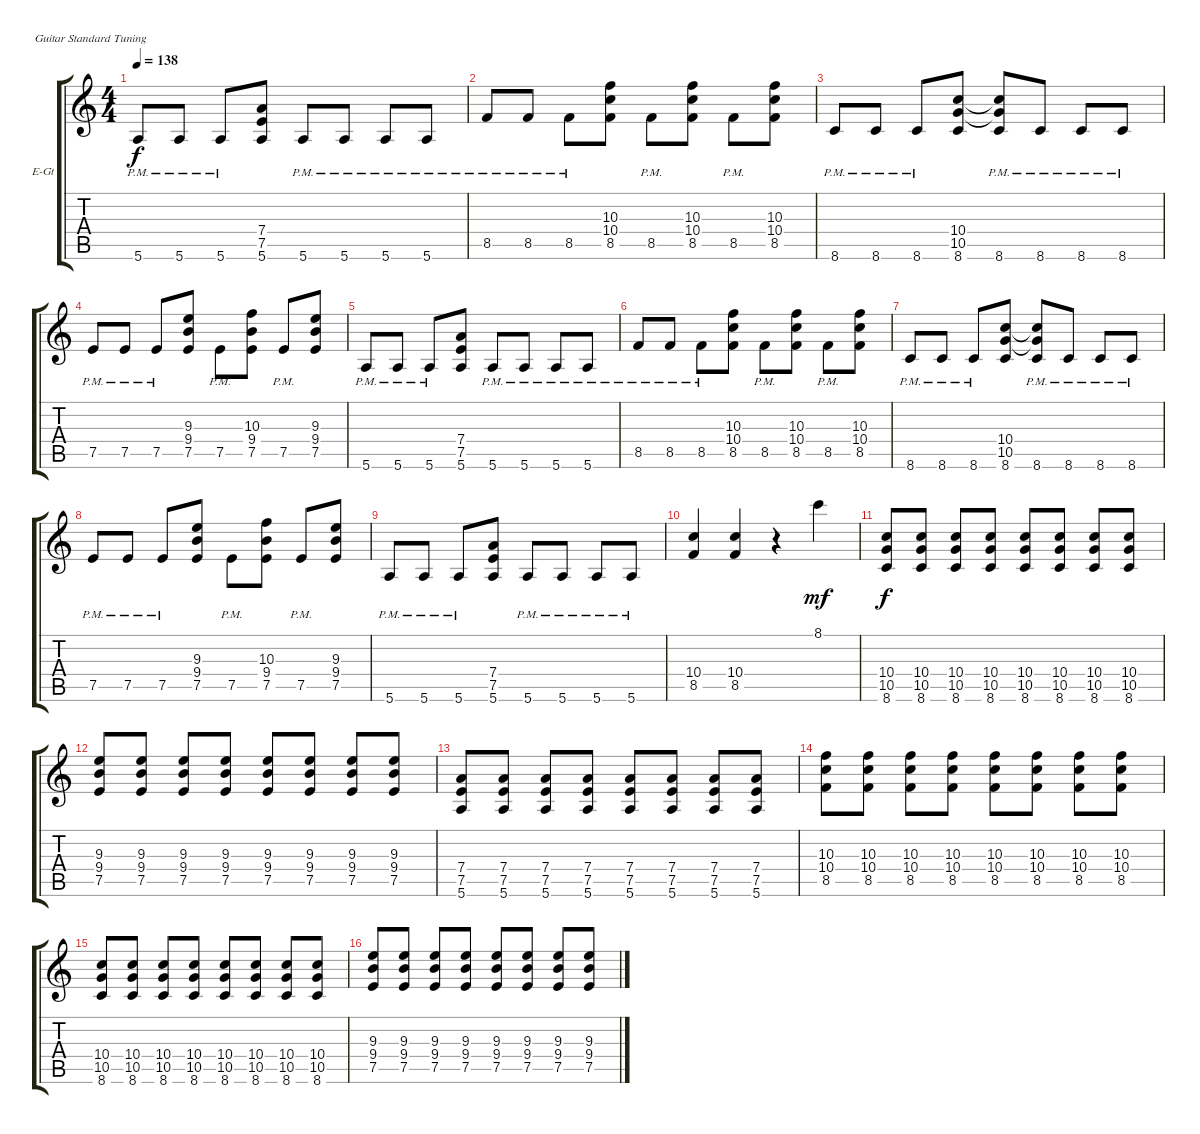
\bracketExtendMode groupsimilarinstruments
\firstSystemTrackNameOrientation horizontal
\otherSystemsTrackNameOrientation horizontal
\track ("Äîðîæêà 1" "E-Gt") {instrument distortionguitar}
\staff {score tabs}
\tuning (E4 B3 G3 D3 A2 E2)
\ts (4 4)
\tempo 138
\clef g2
\ks c
5.6{pm}.8{dy f} 5.6{pm}.8 5.6{pm}.8 (7.4 7.5 5.6).8 5.6{pm}.8 5.6{pm}.8 5.6{pm}.8 5.6{pm}.8 |
8.5{pm}.8 8.5{pm}.8 8.5{pm}.8 (10.3 8.5 10.4).8 8.5{pm}.8 (10.3 8.5 10.4).8 8.5{pm}.8 (10.3 10.4 8.5).8 |
8.6{pm}.8 8.6{pm}.8 8.6{pm}.8 (10.4 10.5 8.6).8 (8.6{pm} 10.5{t} 10.4{t}).8 8.6{pm}.8 8.6{pm}.8 8.6{pm}.8 |
7.5{pm}.8 7.5{pm}.8 7.5{pm}.8 (9.3 9.4 7.5).8 7.5{pm}.8 (10.3 9.4 7.5).8 7.5{pm}.8 (9.3 9.4 7.5).8 |
5.6{pm}.8 5.6{pm}.8 5.6{pm}.8 (7.4 7.5 5.6).8 5.6{pm}.8 5.6{pm}.8 5.6{pm}.8 5.6{pm}.8 |
8.5{pm}.8 8.5{pm}.8 8.5{pm}.8 (10.3 8.5 10.4).8 8.5{pm}.8 (10.3 8.5 10.4).8 8.5{pm}.8 (10.3 10.4 8.5).8 |
8.6{pm}.8 8.6{pm}.8 8.6{pm}.8 (10.4 10.5 8.6).8 (8.6{pm} 10.5{t} 10.4{t}).8 8.6{pm}.8 8.6{pm}.8 8.6{pm}.8 |
7.5{pm}.8 7.5{pm}.8 7.5{pm}.8 (9.3 9.4 7.5).8 7.5{pm}.8 (10.3 9.4 7.5).8 7.5{pm}.8 (9.3 9.4 7.5).8 |
5.6{pm}.8 5.6{pm}.8 5.6{pm}.8 (7.4 7.5 5.6).8 5.6{pm}.8 5.6{pm}.8 5.6{pm}.8 5.6{pm}.8 |
(10.4 8.5).4 (10.4 8.5).4 r.4 8.1.4{dy mf} |
(10.4 10.5 8.6).8{dy f} (10.4 10.5 8.6).8 (10.4 10.5 8.6).8 (10.4 10.5 8.6).8 (10.4 10.5 8.6).8 (10.4 10.5 8.6).8 (10.4 10.5 8.6).8 (10.4 10.5 8.6).8 |
(9.4 7.5 9.3).8 (9.4 7.5 9.3).8 (9.4 7.5 9.3).8 (9.4 7.5 9.3).8 (9.4 7.5 9.3).8 (9.4 7.5 9.3).8 (9.4 7.5 9.3).8 (9.4 7.5 9.3).8 |
(7.4 7.5 5.6).8 (7.4 7.5 5.6).8 (7.4 7.5 5.6).8 (7.4 7.5 5.6).8 (7.4 7.5 5.6).8 (7.4 7.5 5.6).8 (7.4 7.5 5.6).8 (7.4 7.5 5.6).8 |
(10.4 8.5 10.3).8 (10.4 8.5 10.3).8 (10.4 8.5 10.3).8 (10.4 8.5 10.3).8 (10.4 8.5 10.3).8 (10.4 8.5 10.3).8 (10.4 8.5 10.3).8 (10.4 8.5 10.3).8 |
(10.4 10.5 8.6).8 (10.4 10.5 8.6).8 (10.4 10.5 8.6).8 (10.4 10.5 8.6).8 (10.4 10.5 8.6).8 (10.4 10.5 8.6).8 (10.4 10.5 8.6).8 (10.4 10.5 8.6).8 |
(9.4 7.5 9.3).8 (9.4 7.5 9.3).8 (9.4 7.5 9.3).8 (9.4 7.5 9.3).8 (9.4 7.5 9.3).8 (9.4 7.5 9.3).8 (9.4 7.5 9.3).8 (9.4 7.5 9.3).8
